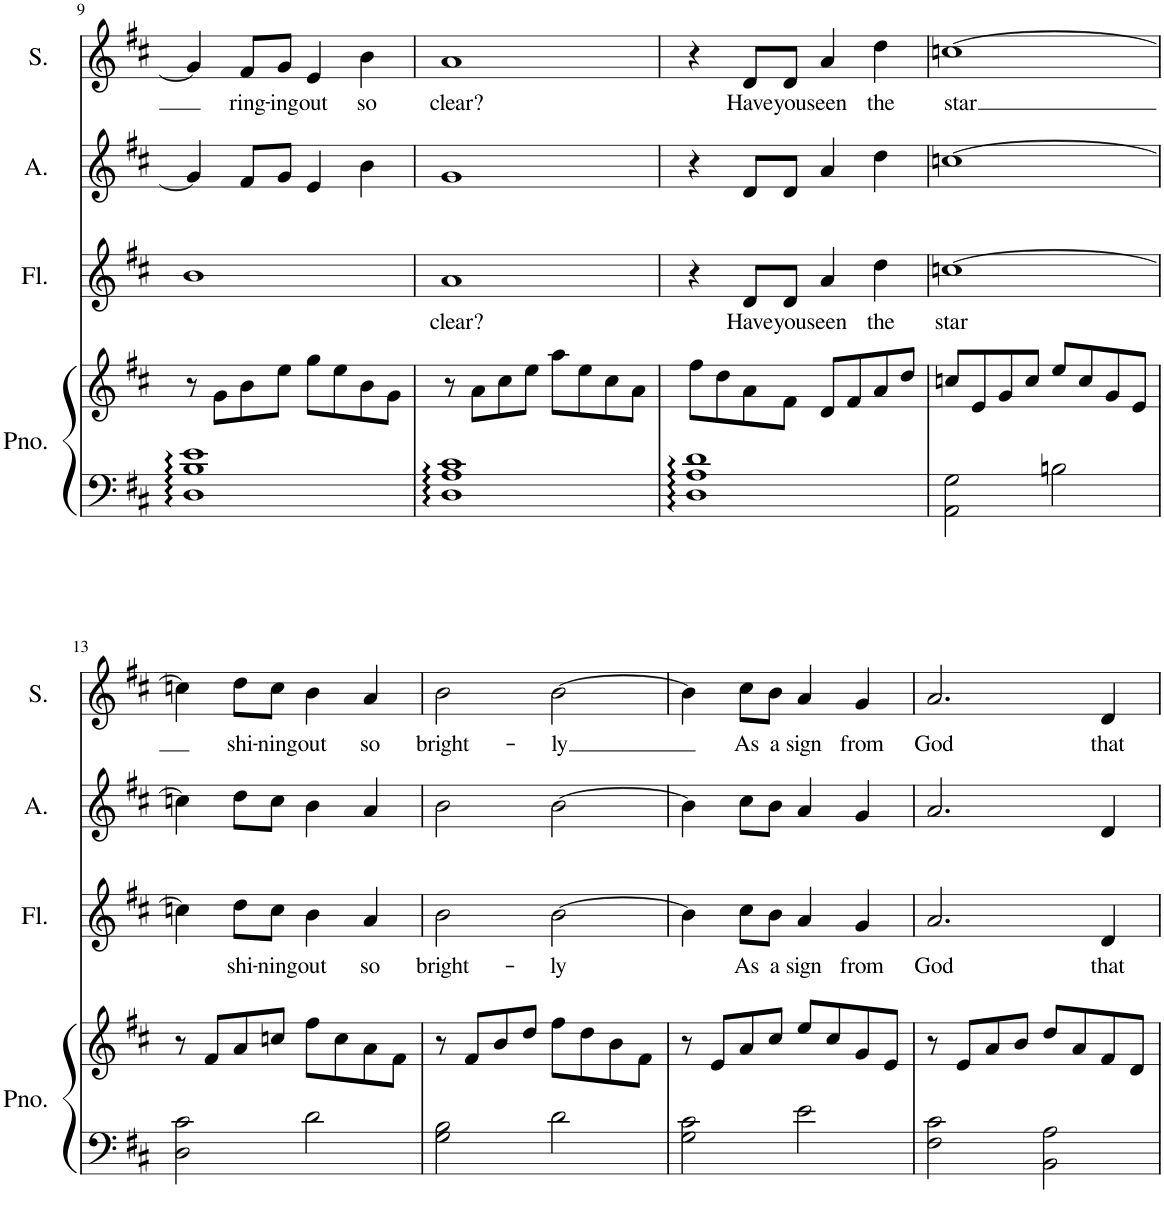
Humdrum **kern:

**kern	**kern	**kern	**text	**kern	**kern	**text
*part4	*part4	*part3	*part3	*part2	*part1	*part1
*staff5	*staff4	*staff3	*staff3	*staff2	*staff1	*staff1
*I"Piano	*	*I"Flute	*	*I"Alto	*I"Soprano	*
*I'Pno.	*	*I'Fl.	*	*I'A.	*I'S.	*
!!LO:PB:g=z
*clefF4	*clefG2	*clefG2	*	*clefG2	*clefG2	*
*k[f#c#]	*k[f#c#]	*k[f#c#]	*	*k[f#c#]	*k[f#c#]	*
*M2/2	*M2/2	*M2/2	*	*M2/2	*M2/2	*
=9	=9	=9	=9	=9	=9	=9
1D 1B 1e	8r	1b	.	4g/]	4g/]	.
.	8g\L	.	.	.	.	.
!	!	!	!	!	!	!LO:LY:b
.	8b\	.	.	8f#/L	8f#/L	ring-
!	!	!	!	!	!	!LO:LY:b
.	8ee\J	.	.	8g/J	8g/J	-ing
!	!	!	!	!	!	!LO:LY:b
.	8gg\L	.	.	4e/	4e/	out
.	8ee\	.	.	.	.	.
!	!	!	!	!	!	!LO:LY:b
.	8b\	.	.	4b\	4b\	so
.	8g\J	.	.	.	.	.
=10	=10	=10	=10	=10	=10	=10
!	!	!	!LO:LY:b	!	!	!LO:LY:b
1D 1A 1c#	8r	1a	clear?	1g	1a	clear?
.	8a\L	.	.	.	.	.
.	8cc#\	.	.	.	.	.
.	8ee\J	.	.	.	.	.
.	8aa\L	.	.	.	.	.
.	8ee\	.	.	.	.	.
.	8cc#\	.	.	.	.	.
.	8a\J	.	.	.	.	.
=11	=11	=11	=11	=11	=11	=11
1D 1A 1d	8ff#\L	4r	.	4r	4r	.
.	8dd\	.	.	.	.	.
!	!	!	!LO:LY:b	!	!	!LO:LY:b
.	8a\	8d/L	Have	8d/L	8d/L	Have
!	!	!	!LO:LY:b	!	!	!LO:LY:b
.	8f#\J	8d/J	you	8d/J	8d/J	you
!	!	!	!LO:LY:b	!	!	!LO:LY:b
.	8d/L	4a/	seen	4a/	4a/	seen
.	8f#/	.	.	.	.	.
!	!	!	!LO:LY:b	!	!	!LO:LY:b
.	8a/	4dd\	the	4dd\	4dd\	the
.	8dd/J	.	.	.	.	.
=12	=12	=12	=12	=12	=12	=12
!	!	!	!LO:LY:b	!	!	!LO:LY:b
2AA\ 2G\	8ccn/L	[1ccn	star	[1ccn	[1ccn	star
.	8e/	.	.	.	.	.
.	8g/	.	.	.	.	.
.	8cc/J	.	.	.	.	.
2Bn\	8ee/L	.	.	.	.	.
.	8cc/	.	.	.	.	.
.	8g/	.	.	.	.	.
.	8e/J	.	.	.	.	.
!!LO:LB:g=z
=13	=13	=13	=13	=13	=13	=13
2D\ 2c#\	8r	4ccn\]	.	4ccn\]	4ccn\]	.
.	8f#/L	.	.	.	.	.
!	!	!	!LO:LY:b	!	!	!LO:LY:b
.	8a/	8dd\L	shi-	8dd\L	8dd\L	shi-
!	!	!	!LO:LY:b	!	!	!LO:LY:b
.	8ccn/J	8cc\J	-ning	8cc\J	8cc\J	-ning
!	!	!	!LO:LY:b	!	!	!LO:LY:b
2d\	8ff#\L	4b\	out	4b\	4b\	out
.	8cc\	.	.	.	.	.
!	!	!	!LO:LY:b	!	!	!LO:LY:b
.	8a\	4a/	so	4a/	4a/	so
.	8f#\J	.	.	.	.	.
=14	=14	=14	=14	=14	=14	=14
!	!	!	!LO:LY:b	!	!	!LO:LY:b
2G\ 2B\	8r	2b\	bright-	2b\	2b\	bright-
.	8f#/L	.	.	.	.	.
.	8b/	.	.	.	.	.
.	8dd/J	.	.	.	.	.
!	!	!	!LO:LY:b	!	!	!LO:LY:b
2d\	8ff#\L	[2b\	-ly	[2b\	[2b\	-ly
.	8dd\	.	.	.	.	.
.	8b\	.	.	.	.	.
.	8f#\J	.	.	.	.	.
=15	=15	=15	=15	=15	=15	=15
2G\ 2c#\	8r	4b\]	.	4b\]	4b\]	.
.	8e/L	.	.	.	.	.
!	!	!	!LO:LY:b	!	!	!LO:LY:b
.	8a/	8cc#\L	As	8cc#\L	8cc#\L	As
!	!	!	!LO:LY:b	!	!	!LO:LY:b
.	8cc#/J	8b\J	a	8b\J	8b\J	a
!	!	!	!LO:LY:b	!	!	!LO:LY:b
2e\	8ee/L	4a/	sign	4a/	4a/	sign
.	8cc#/	.	.	.	.	.
!	!	!	!LO:LY:b	!	!	!LO:LY:b
.	8g/	4g/	from	4g/	4g/	from
.	8e/J	.	.	.	.	.
=16	=16	=16	=16	=16	=16	=16
!	!	!	!LO:LY:b	!	!	!LO:LY:b
2F#\ 2c#\	8r	2.a/	God	2.a/	2.a/	God
.	8e/L	.	.	.	.	.
.	8a/	.	.	.	.	.
.	8b/J	.	.	.	.	.
2BB\ 2A\	8dd/L	.	.	.	.	.
.	8a/	.	.	.	.	.
!	!	!	!LO:LY:b	!	!	!LO:LY:b
.	8f#/	4d/	that	4d/	4d/	that
.	8d/J	.	.	.	.	.
=	=	=	=	=	=	=
*-	*-	*-	*-	*-	*-	*-
